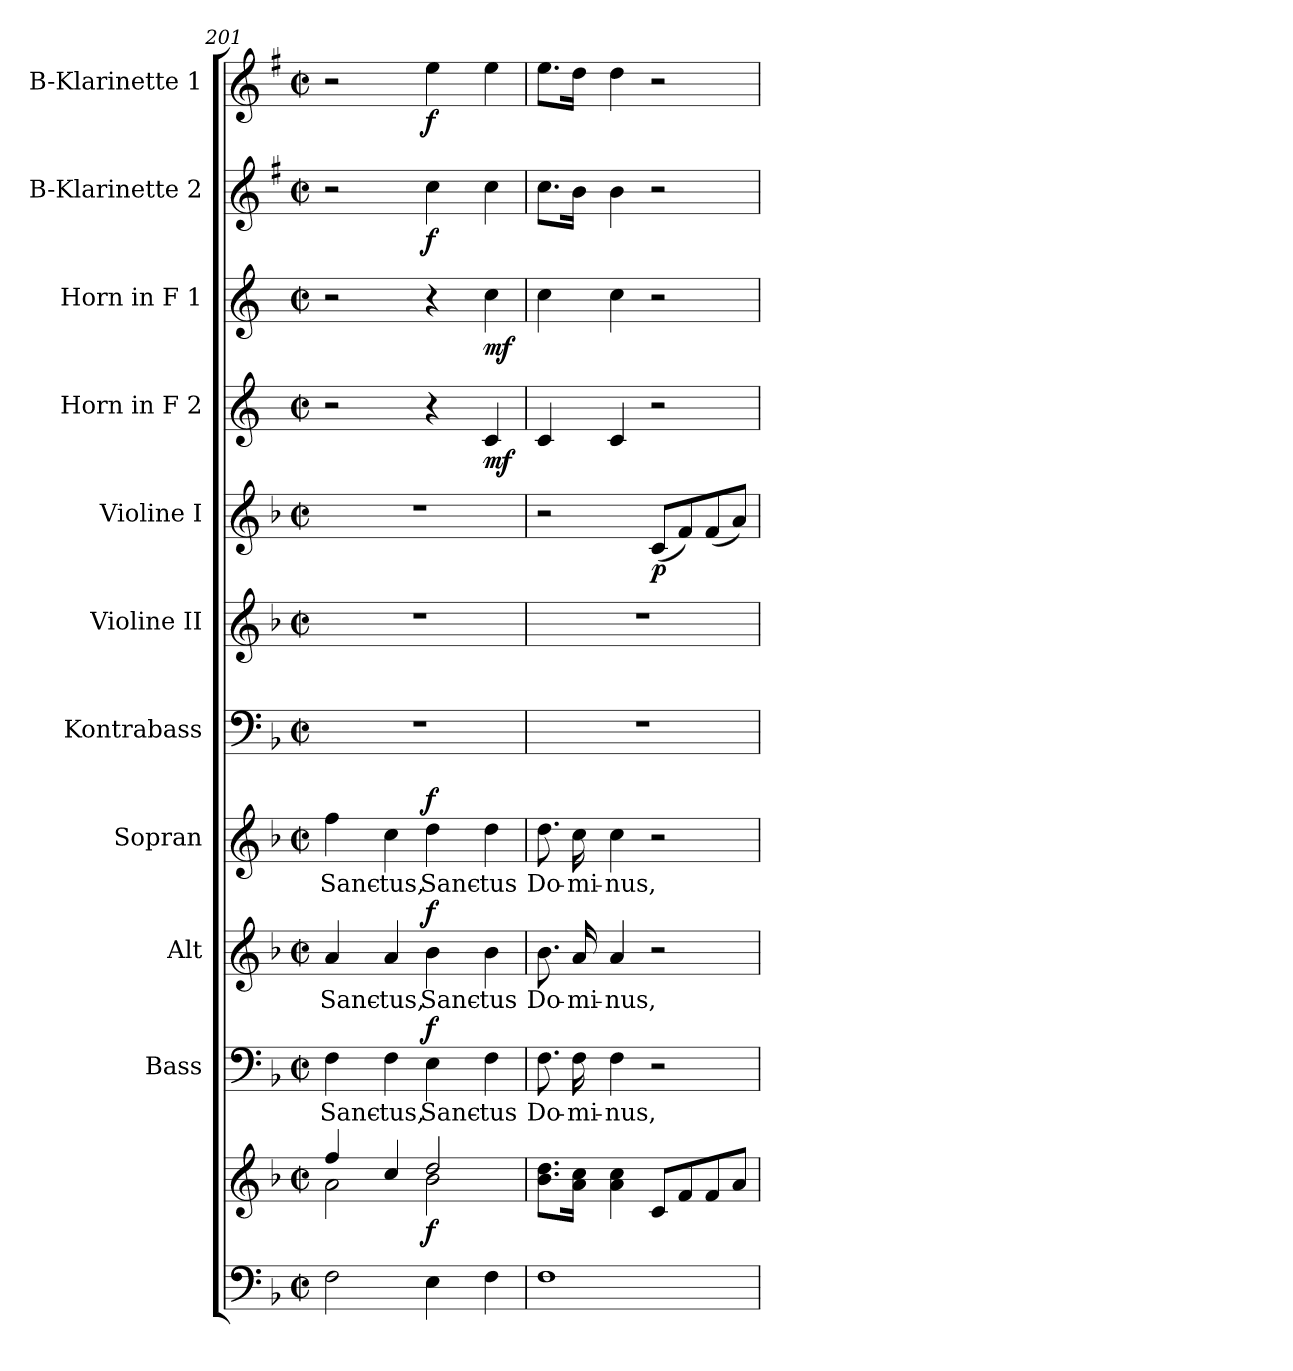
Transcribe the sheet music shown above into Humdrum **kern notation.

**kern	**kern	**dynam	**kern	**text	**dynam	**kern	**text	**dynam	**kern	**text	**dynam	**kern	**kern	**kern	**dynam	**kern	**dynam	**kern	**dynam	**kern	**dynam	**kern	**dynam
*part11	*part11	*part11	*part10	*part10	*part10	*part9	*part9	*part9	*part8	*part8	*part8	*part7	*part6	*part5	*part5	*part4	*part4	*part3	*part3	*part2	*part2	*part1	*part1
*staff12	*staff11	*staff11/12	*staff10	*staff10	*staff10	*staff9	*staff9	*staff9	*staff8	*staff8	*staff8	*staff7	*staff6	*staff5	*staff5	*staff4	*staff4	*staff3	*staff3	*staff2	*staff2	*staff1	*staff1
*	*	*	*I"Bass	*	*	*I"Alt	*	*	*I"Sopran	*	*	*I"Kontrabass	*I"Violine II	*I"Violine I	*	*I"Horn in F 2	*	*I"Horn in F 1	*	*I"B-Klarinette 2	*	*I"B-Klarinette 1	*
*	*	*	*I'B.	*	*	*I'A.	*	*	*I'S.	*	*	*I'Kb.	*I'Vl. II	*I'Vl. I	*	*	*	*	*	*I'B Kl. 2	*	*I'B Kl. 1	*
*clefF4	*clefG2	*	*clefF4	*	*	*clefG2	*	*	*clefG2	*	*	*clefF4	*clefG2	*clefG2	*	*clefG2	*	*clefG2	*	*clefG2	*	*clefG2	*
*	*	*	*	*	*	*	*	*	*	*	*	*ITrd7c12	*	*	*	*ITrd4c7	*	*ITrd4c7	*	*ITrd1c2	*	*ITrd1c2	*
*k[b-]	*k[b-]	*	*k[b-]	*	*	*k[b-]	*	*	*k[b-]	*	*	*k[b-]	*k[b-]	*k[b-]	*	*k[b-]	*	*k[b-]	*	*k[b-]	*	*k[b-]	*
*F:	*F:	*	*F:	*	*	*F:	*	*	*F:	*	*	*F:	*F:	*F:	*	*F:	*	*F:	*	*F:	*	*F:	*
*M2/2	*M2/2	*	*M2/2	*	*	*M2/2	*	*	*M2/2	*	*	*M2/2	*M2/2	*M2/2	*	*M2/2	*	*M2/2	*	*M2/2	*	*M2/2	*
*met(c|)	*met(c|)	*	*met(c|)	*	*	*met(c|)	*	*	*met(c|)	*	*	*met(c|)	*met(c|)	*met(c|)	*	*met(c|)	*	*met(c|)	*	*met(c|)	*	*met(c|)	*
=201	=201	=201	=201	=201	=201	=201	=201	=201	=201	=201	=201	=201	=201	=201	=201	=201	=201	=201	=201	=201	=201	=201	=201
*	*^	*	*	*	*	*	*	*	*	*	*	*	*	*	*	*	*	*	*	*	*	*	*
!	!	!	!	!	!LO:LY:b	!	!	!LO:LY:b	!	!	!LO:LY:b	!	!	!	!	!	!	!	!	!	!	!	!	!
2F\	4ff/	2a\	.	4F\	Sanc-	.	4a/	Sanc-	.	4ff\	Sanc-	.	1r	1r	1r	.	2r	.	2r	.	2r	.	2r	.
!	!	!	!	!	!LO:LY:b	!	!	!LO:LY:b	!	!	!LO:LY:b	!	!	!	!	!	!	!	!	!	!	!	!	!
.	4cc/	.	.	4F\	-tus,	.	4a/	-tus,	.	4cc\	-tus,	.	.	.	.	.	.	.	.	.	.	.	.	.
!	!	!	!LO:DY:b	!	!LO:LY:b	!LO:DY:a	!	!LO:LY:b	!LO:DY:a	!	!LO:LY:b	!LO:DY:a	!	!	!	!	!	!	!	!	!	!LO:DY:b	!	!LO:DY:b
4E\	2dd/	2b-\	f	4E\	Sanc-	f	4b-\	Sanc-	f	4dd\	Sanc-	f	.	.	.	.	4r	.	4r	.	4b-\	f	4dd\	f
!	!	!	!	!	!LO:LY:b	!	!	!LO:LY:b	!	!	!LO:LY:b	!	!	!	!	!	!	!LO:DY:b	!	!LO:DY:b	!	!	!	!
4F\	.	.	.	4F\	-tus	.	4b-\	-tus	.	4dd\	-tus	.	.	.	.	.	4F/	mf	4f\	mf	4b-\	.	4dd\	.
*	*v	*v	*	*	*	*	*	*	*	*	*	*	*	*	*	*	*	*	*	*	*	*	*	*
=202	=202	=202	=202	=202	=202	=202	=202	=202	=202	=202	=202	=202	=202	=202	=202	=202	=202	=202	=202	=202	=202	=202	=202
!	!	!	!	!LO:LY:b	!	!	!LO:LY:b	!	!	!LO:LY:b	!	!	!	!	!	!	!	!	!	!	!	!	!
1F	8.b-\ 8.dd\L	.	8.F\	Do-	.	8.b-\	Do-	.	8.dd\	Do-	.	1r	1r	2r	.	4F/	.	4f\	.	8.b-\L	.	8.dd\L	.
!	!	!	!	!LO:LY:b	!	!	!LO:LY:b	!	!	!LO:LY:b	!	!	!	!	!	!	!	!	!	!	!	!	!
.	16a\ 16cc\Jk	.	16F\	-mi-	.	16a/	-mi-	.	16cc\	-mi-	.	.	.	.	.	.	.	.	.	16a\Jk	.	16cc\Jk	.
!	!	!	!	!LO:LY:b	!	!	!LO:LY:b	!	!	!LO:LY:b	!	!	!	!	!	!	!	!	!	!	!	!	!
.	4a\ 4cc\	.	4F\	-nus,	.	4a/	-nus,	.	4cc\	-nus,	.	.	.	.	.	4F/	.	4f\	.	4a\	.	4cc\	.
!	!	!	!	!	!	!	!	!	!	!	!	!	!	!	!LO:DY:b	!	!	!	!	!	!	!	!
.	8c/L	.	2r	.	.	2r	.	.	2r	.	.	.	.	(<8c/L	p	2r	.	2r	.	2r	.	2r	.
.	8f/	.	.	.	.	.	.	.	.	.	.	.	.	8f/)	.	.	.	.	.	.	.	.	.
.	8f/	.	.	.	.	.	.	.	.	.	.	.	.	(<8f/	.	.	.	.	.	.	.	.	.
.	8a/J	.	.	.	.	.	.	.	.	.	.	.	.	8a/J)	.	.	.	.	.	.	.	.	.
=	=	=	=	=	=	=	=	=	=	=	=	=	=	=	=	=	=	=	=	=	=	=	=
*-	*-	*-	*-	*-	*-	*-	*-	*-	*-	*-	*-	*-	*-	*-	*-	*-	*-	*-	*-	*-	*-	*-	*-
